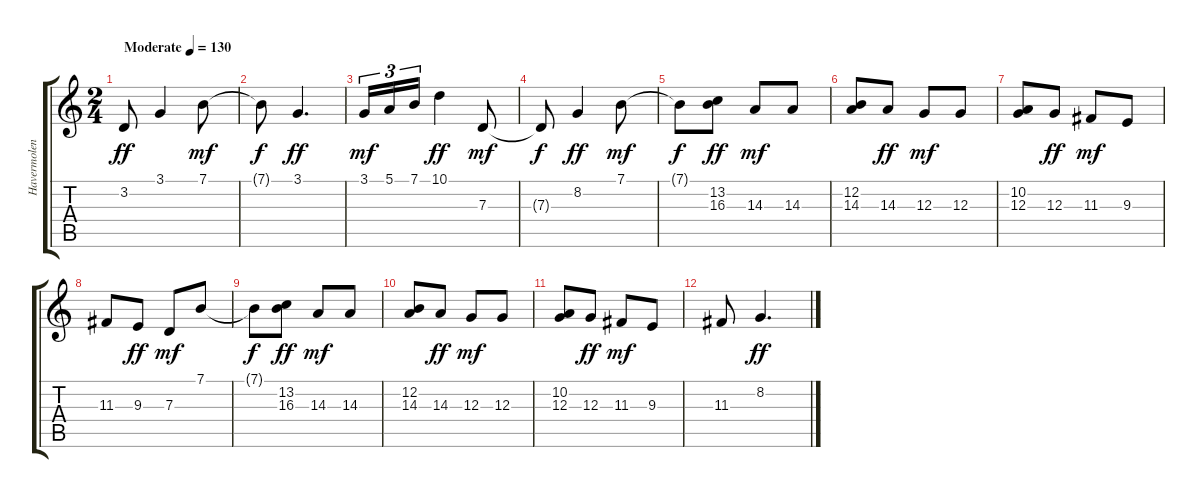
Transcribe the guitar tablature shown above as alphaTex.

\track ("Havermolen" "Havermolen") {mute instrument violin}
\staff {score tabs}
\tuning (E4 B3 G3 D3 A2 E2) {hide}
\ts (2 4)
\tempo (130 "Moderate")
\clef g2
\ks c
3.2.8{dy ff instrument violin} 3.1.4 7.1.8{dy mf} |
7.1{t}.8{dy f} 3.1.4{d dy ff} |
3.1.16{tu (3 2) dy mf} 5.1.16{tu (3 2)} 7.1.16{tu (3 2)} 10.1.4{dy ff} 7.3.8{dy mf} |
7.3{t}.8{dy f} 8.2.4{dy ff} 7.1.8{dy mf} |
7.1{t}.8{dy f} (13.2 16.3).8{dy ff} 14.3.8{dy mf} 14.3.8 |
(12.2 14.3).8 14.3.8{dy ff} 12.3.8{dy mf} 12.3.8 |
(10.2 12.3).8 12.3.8{dy ff} 11.3.8{dy mf} 9.3.8 |
11.3.8 9.3.8{dy ff} 7.3.8{dy mf} 7.1.8 |
7.1{t}.8{dy f} (13.2 16.3).8{dy ff} 14.3.8{dy mf} 14.3.8 |
(12.2 14.3).8 14.3.8{dy ff} 12.3.8{dy mf} 12.3.8 |
(10.2 12.3).8 12.3.8{dy ff} 11.3.8{dy mf} 9.3.8 |
11.3.8 8.2.4{d dy ff}
